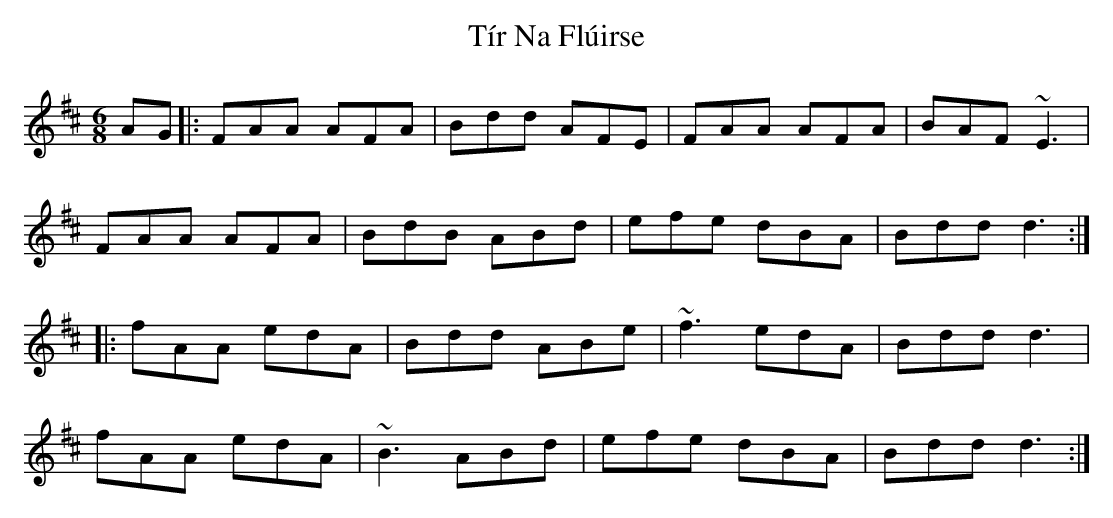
X:1
T: Tír Na Flúirse
M: 6/8
L: 1/8
K: Dmaj
AG|:FAA AFA|Bdd AFE|FAA AFA|BAF ~E3|
FAA AFA|BdB ABd|efe dBA|Bdd d3:|
|:fAA edA|Bdd ABe|~f3edA|Bdd d3|
fAA edA|~B3 ABd|efe dBA|Bdd d3:|
